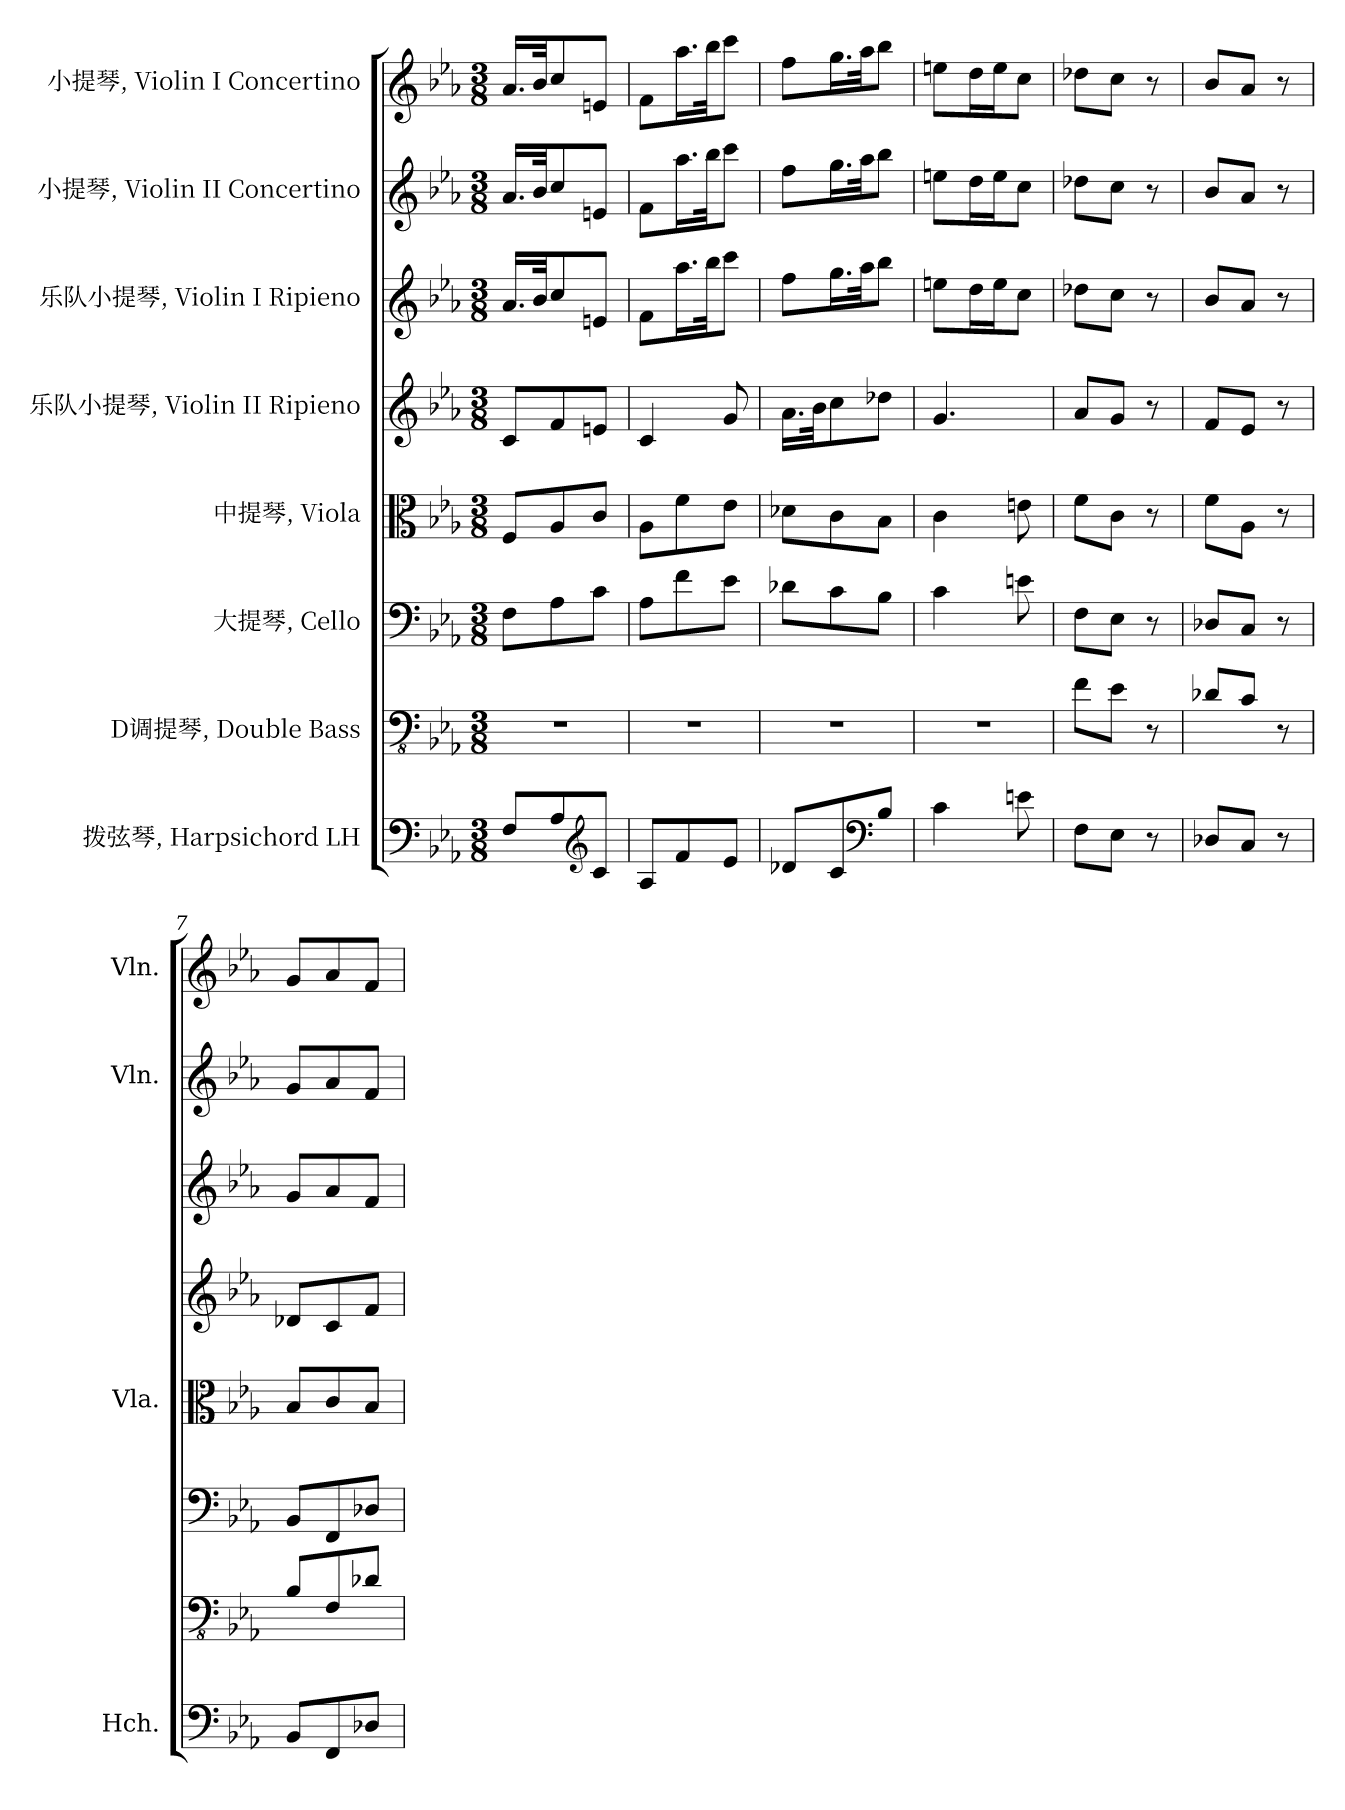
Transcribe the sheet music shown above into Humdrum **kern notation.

**kern	**kern	**kern	**kern	**kern	**kern	**kern	**kern
*part8	*part7	*part6	*part5	*part4	*part3	*part2	*part1
*staff8	*staff7	*staff6	*staff5	*staff4	*staff3	*staff2	*staff1
*I"拨弦琴, Harpsichord LH	*I"D调提琴, Double Bass	*I"大提琴, Cello	*I"中提琴, Viola	*I"乐队小提琴, Violin II Ripieno	*I"乐队小提琴, Violin I Ripieno	*I"小提琴, Violin II Concertino	*I"小提琴, Violin I Concertino
*I'Hch.	*	*	*I'Vla.	*	*	*I'Vln.	*I'Vln.
*clefF4	*clefFv4	*clefF4	*clefC3	*clefG2	*clefG2	*clefG2	*clefG2
*	*ITrd7c12	*	*	*	*	*	*
*k[b-e-a-]	*k[b-e-a-]	*k[b-e-a-]	*k[b-e-a-]	*k[b-e-a-]	*k[b-e-a-]	*k[b-e-a-]	*k[b-e-a-]
*M3/8	*M3/8	*M3/8	*M3/8	*M3/8	*M3/8	*M3/8	*M3/8
*MM40	*MM40	*MM40	*MM40	*MM40	*MM40	*MM40	*MM40
=1	=1	=1	=1	=1	=1	=1	=1
8F/L	4.r	8F\L	8F/L	8c/L	16.a-/LL	16.a-/LL	16.a-/LL
.	.	.	.	.	32b-/JK	32b-/JK	32b-/JK
8A-/	.	8A-\	8A-/	8f/	8cc/	8cc/	8cc/
*clefG2	*	*	*	*	*	*	*
8c/J	.	8c\J	8c/J	8en/J	8en/J	8en/J	8en/J
=2	=2	=2	=2	=2	=2	=2	=2
8A-/L	4.r	8A-\L	8A-\L	4c/	8f\L	8f\L	8f\L
8f/	.	8f\	8f\	.	16.aa-\L	16.aa-\L	16.aa-\L
.	.	.	.	.	32bb-\JK	32bb-\JK	32bb-\JK
8e-/J	.	8e-\J	8e-\J	8g/	8ccc\J	8ccc\J	8ccc\J
=3	=3	=3	=3	=3	=3	=3	=3
8d-X/L	4.r	8d-X\L	8d-X\L	16.a-\LL	8ff\L	8ff\L	8ff\L
.	.	.	.	32b-\JK	.	.	.
8c/	.	8c\	8c\	8cc\	16.gg\L	16.gg\L	16.gg\L
.	.	.	.	.	32aa-\JK	32aa-\JK	32aa-\JK
*clefF4	*	*	*	*	*	*	*
8B-/J	.	8B-\J	8B-\J	8dd-X\J	8bb-\J	8bb-\J	8bb-\J
=4	=4	=4	=4	=4	=4	=4	=4
4c\	4.r	4c\	4c\	4.g/	8een\L	8een\L	8een\L
.	.	.	.	.	16dd\L	16dd\L	16dd\L
.	.	.	.	.	16ee\J	16ee\J	16ee\J
8en\	.	8en\	8en\	.	8cc\J	8cc\J	8cc\J
!!LO:PB:g=z
=5	=5	=5	=5	=5	=5	=5	=5
8F\L	8FF\L	8F\L	8f\L	8a-/L	8dd-X\L	8dd-X\L	8dd-X\L
8E-\J	8EE-\J	8E-\J	8c\J	8g/J	8cc\J	8cc\J	8cc\J
8r	8r	8r	8r	8r	8r	8r	8r
=6	=6	=6	=6	=6	=6	=6	=6
8D-X/L	8DD-X/L	8D-X/L	8f\L	8f/L	8b-/L	8b-/L	8b-/L
8C/J	8CC/J	8C/J	8A-\J	8e-/J	8a-/J	8a-/J	8a-/J
8r	8r	8r	8r	8r	8r	8r	8r
=7	=7	=7	=7	=7	=7	=7	=7
8BB-/L	8BBB-/L	8BB-/L	8B-/L	8d-X/L	8g/L	8g/L	8g/L
8FF/	8FFF/	8FF/	8c/	8c/	8a-/	8a-/	8a-/
8D-X/J	8DD-X/J	8D-X/J	8B-/J	8f/J	8f/J	8f/J	8f/J
=	=	=	=	=	=	=	=
*-	*-	*-	*-	*-	*-	*-	*-
